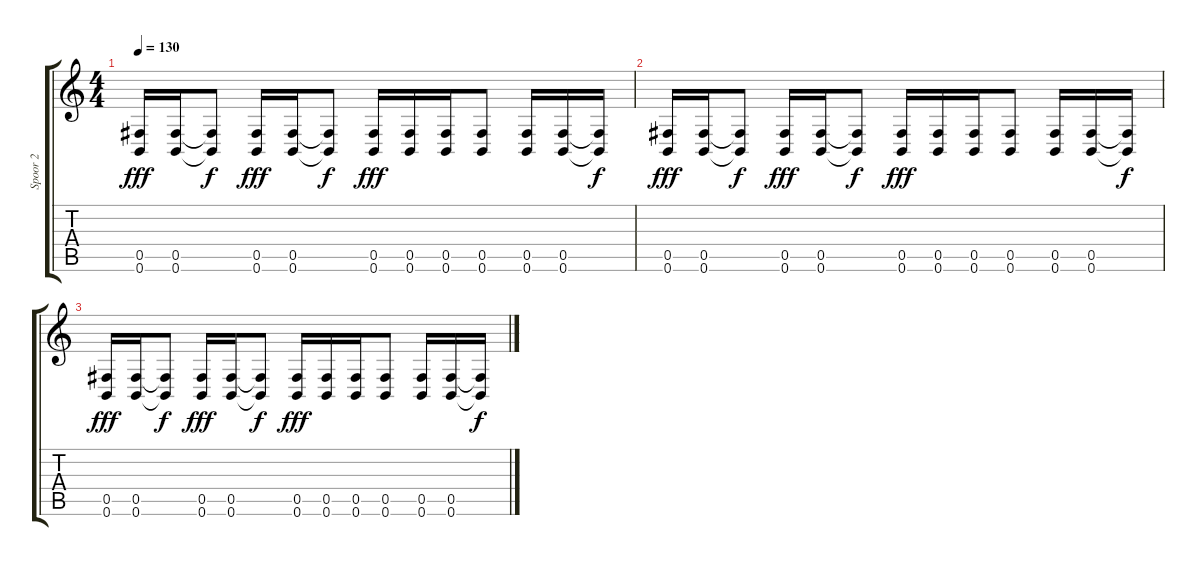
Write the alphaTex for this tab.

\track ("Spoor 2" "Spoor 2") {instrument distortionguitar}
\staff {score tabs}
\tuning (Db4 Ab3 E3 B2 Gb2 B1) {hide}
\ts (4 4)
\tempo 130
\clef g2
\ks c
(0.5 0.6).16{dy fff} (0.5 0.6).16 (0.5{t} 0.6{t}).8{dy f} (0.5 0.6).16{dy fff} (0.5 0.6).16 (0.5{t} 0.6{t}).8{dy f} (0.5 0.6).16{dy fff} (0.5 0.6).16 (0.5 0.6).16 (0.5 0.6).8 (0.5 0.6).16 (0.5 0.6).16 (0.5{t} 0.6{t}).16{dy f} |
(0.5 0.6).16{dy fff} (0.5 0.6).16 (0.5{t} 0.6{t}).8{dy f} (0.5 0.6).16{dy fff} (0.5 0.6).16 (0.5{t} 0.6{t}).8{dy f} (0.5 0.6).16{dy fff} (0.5 0.6).16 (0.5 0.6).16 (0.5 0.6).8 (0.5 0.6).16 (0.5 0.6).16 (0.5{t} 0.6{t}).16{dy f} |
(0.5 0.6).16{dy fff} (0.5 0.6).16 (0.5{t} 0.6{t}).8{dy f} (0.5 0.6).16{dy fff} (0.5 0.6).16 (0.5{t} 0.6{t}).8{dy f} (0.5 0.6).16{dy fff} (0.5 0.6).16 (0.5 0.6).16 (0.5 0.6).8 (0.5 0.6).16 (0.5 0.6).16 (0.5{t} 0.6{t}).16{dy f}
